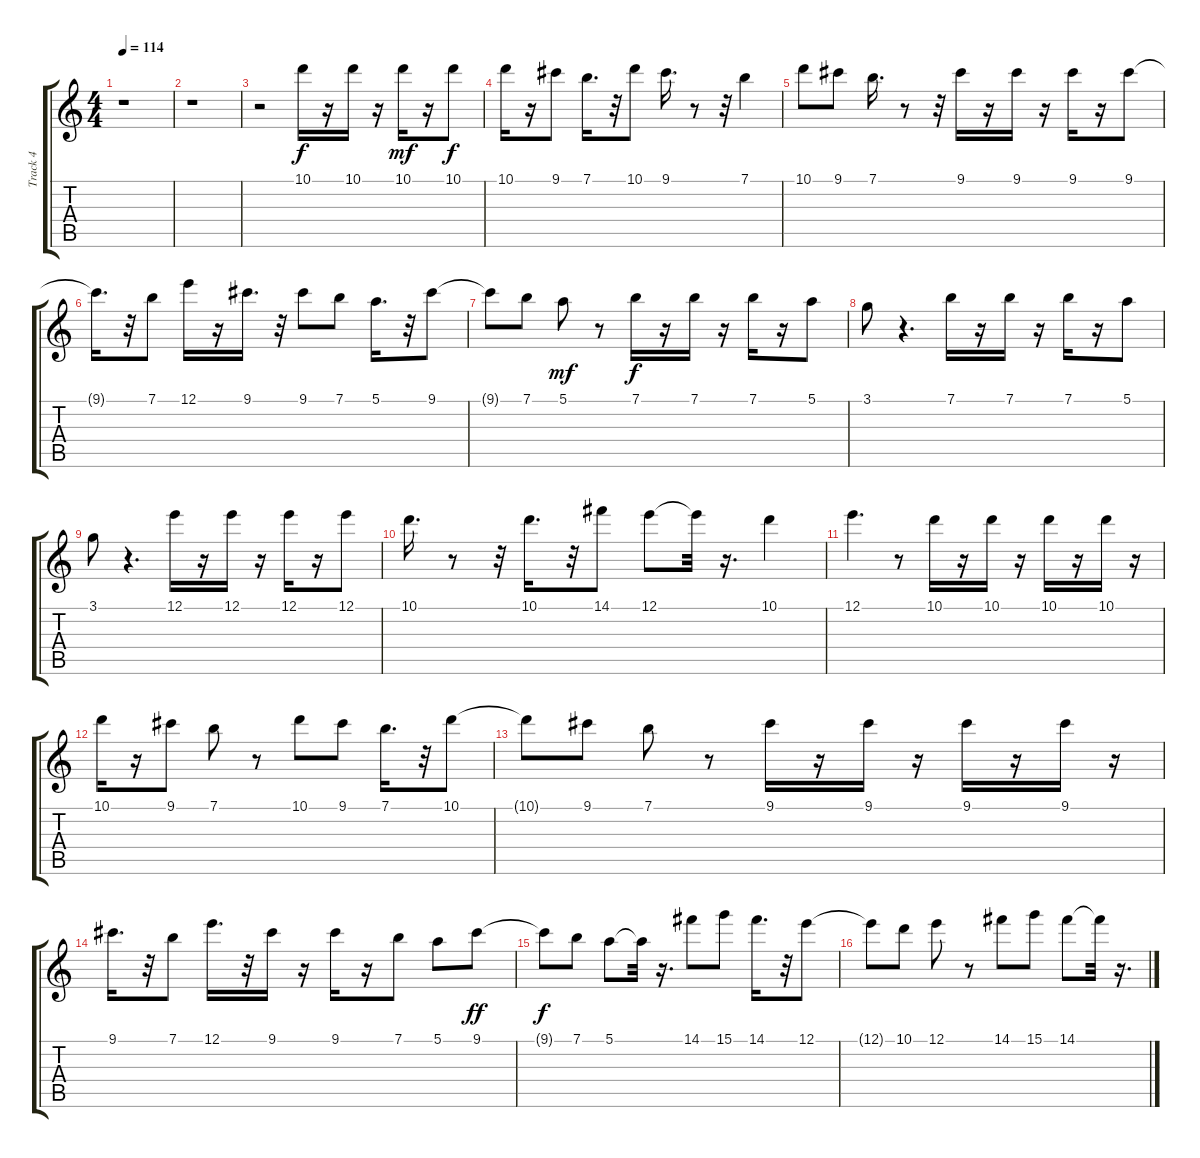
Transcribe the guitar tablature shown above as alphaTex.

\track ("Track 4" "Track 4") {instrument overdrivenguitar}
\staff {score tabs}
\tuning (E4 B3 G3 D3 A2 E2) {hide}
\ts (4 4)
\tempo 114
\clef g2
\ks c
r.1{dy f} |
r.1 |
r.2 10.1.16 r.16 10.1.16 r.16 10.1.16{dy mf} r.16 10.1.8{dy f} |
10.1.16 r.16 9.1.8 7.1.16{d} r.32 10.1.8 9.1.16{d} r.8 r.32 7.1.4 |
10.1.8 9.1.8 7.1.16{d} r.8 r.32 9.1.16 r.16 9.1.16 r.16 9.1.16 r.16 9.1.8 |
9.1{t}.16{d} r.32 7.1.8 12.1.16 r.16 9.1.16{d} r.32 9.1.8 7.1.8 5.1.16{d} r.32 9.1.8 |
9.1{t}.8 7.1.8 5.1.8{dy mf} r.8 7.1.16{dy f} r.16 7.1.16 r.16 7.1.16 r.16 5.1.8 |
3.1.8 r.4{d} 7.1.16 r.16 7.1.16 r.16 7.1.16 r.16 5.1.8 |
3.1.8 r.4{d} 12.1.16 r.16 12.1.16 r.16 12.1.16 r.16 12.1.8 |
10.1.16{d} r.8 r.32 10.1.16{d} r.32 14.1.8 12.1.8 12.1{t}.32 r.16{d} 10.1.4 |
12.1.4{d} r.8 10.1.16 r.16 10.1.16 r.16 10.1.16 r.16 10.1.16 r.16 |
10.1.16 r.16 9.1.8 7.1.8 r.8 10.1.8 9.1.8 7.1.16{d} r.32 10.1.8 |
10.1{t}.8 9.1.8 7.1.8 r.8 9.1.16 r.16 9.1.16 r.16 9.1.16 r.16 9.1.16 r.16 |
9.1.16{d} r.32 7.1.8 12.1.16{d} r.32 9.1.16 r.16 9.1.16 r.16 7.1.8 5.1.8 9.1.8{dy ff} |
9.1{t}.8{dy f} 7.1.8 5.1.8 5.1{t}.32 r.16{d} 14.1.8 15.1.8 14.1.16{d} r.32 12.1.8 |
12.1{t}.8 10.1.8 12.1.8 r.8 14.1.8 15.1.8 14.1.8 14.1{t}.32 r.16{d}
